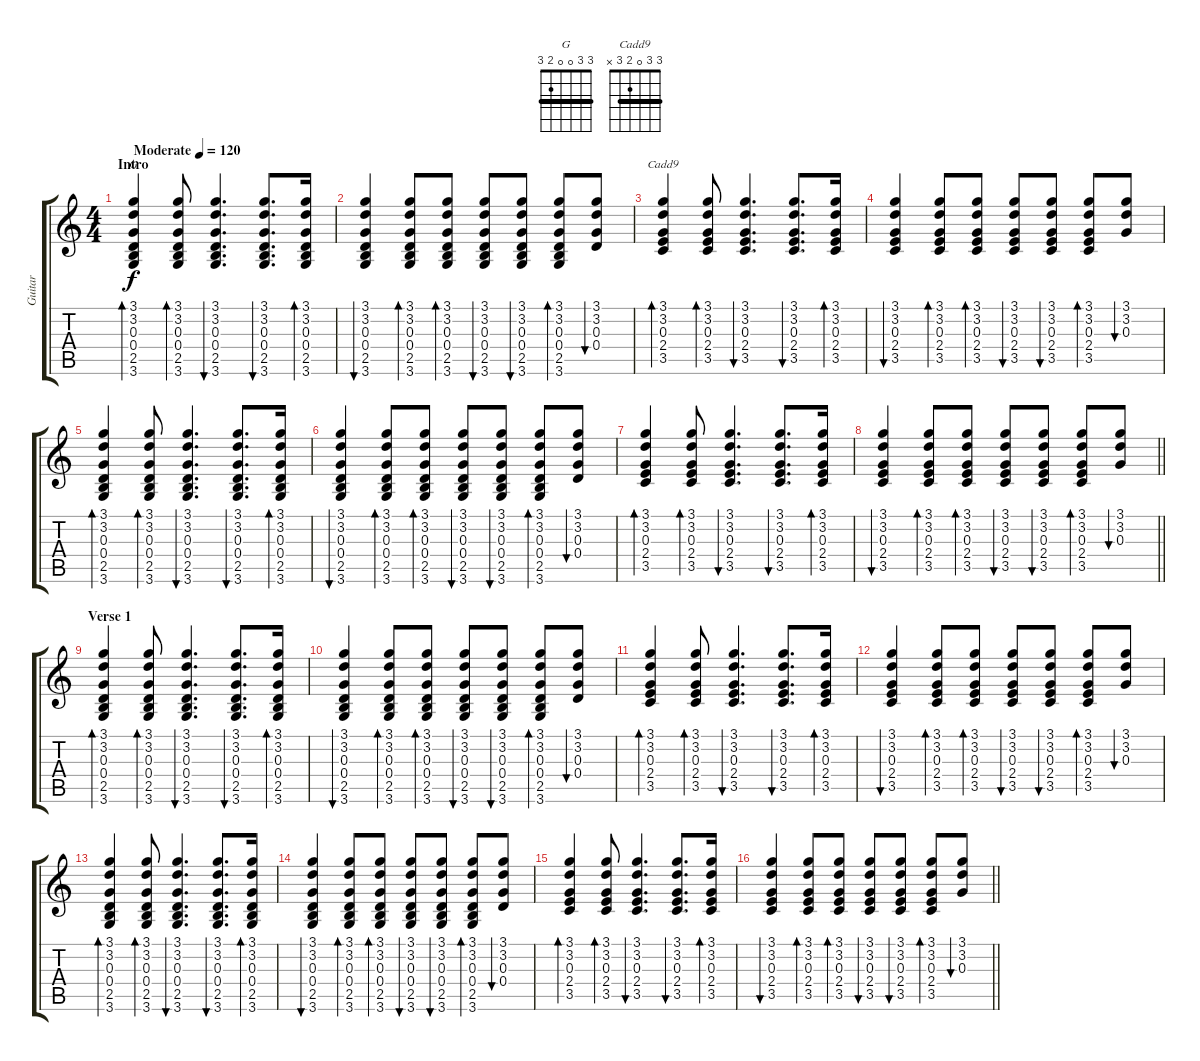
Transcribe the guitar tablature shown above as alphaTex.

\track ("Guitar" "Guitar") {instrument acousticguitarsteel}
\staff {score tabs}
\tuning (E4 B3 G3 D3 A2 E2) {hide}
\chord ("G" 3 3 0 0 2 3) {barre 3}
\chord ("Cadd9" 3 3 0 2 3 x) {barre 3}
\ts (4 4)
\section ("" "Intro")
\tempo (120 "Moderate")
\clef g2
\ks c
(3.1 3.2 0.3 0.4 2.5 3.6).4{bd 60 ch "G" dy f instrument acousticguitarsteel} (3.1 3.2 0.3 0.4 2.5 3.6).8{bd 60} (3.1 3.2 0.3 0.4 2.5 3.6).4{d bu 60} (3.1 3.2 0.3 0.4 2.5 3.6).8{d bu 60} (3.1 3.2 0.3 0.4 2.5 3.6).16{bd 60} |
(3.1 3.2 0.3 0.4 2.5 3.6).4{bu 60} (3.1 3.2 0.3 0.4 2.5 3.6).8{bd 60} (3.1 3.2 0.3 0.4 2.5 3.6).8{bd 60} (3.1 3.2 0.3 0.4 2.5 3.6).8{bu 60} (3.1 3.2 0.3 0.4 2.5 3.6).8{bu 60} (3.1 3.2 0.3 0.4 2.5 3.6).8{bd 60} (3.1 3.2 0.3 0.4).8{bu 60} |
(3.1 3.2 0.3 2.4 3.5).4{bd 60 ch "Cadd9"} (3.1 3.2 0.3 2.4 3.5).8{bd 60} (3.1 3.2 0.3 2.4 3.5).4{d bu 60} (3.1 3.2 0.3 2.4 3.5).8{d bu 60} (3.1 3.2 0.3 2.4 3.5).16{bd 60} |
(3.1 3.2 0.3 2.4 3.5).4{bu 60} (3.1 3.2 0.3 2.4 3.5).8{bd 60} (3.1 3.2 0.3 2.4 3.5).8{bd 60} (3.1 3.2 0.3 2.4 3.5).8{bu 60} (3.1 3.2 0.3 2.4 3.5).8{bu 60} (3.1 3.2 0.3 2.4 3.5).8{bd 60} (3.1 3.2 0.3).8{bu 60} |
(3.1 3.2 0.3 0.4 2.5 3.6).4{bd 60} (3.1 3.2 0.3 0.4 2.5 3.6).8{bd 60} (3.1 3.2 0.3 0.4 2.5 3.6).4{d bu 60} (3.1 3.2 0.3 0.4 2.5 3.6).8{d bu 60} (3.1 3.2 0.3 0.4 2.5 3.6).16{bd 60} |
(3.1 3.2 0.3 0.4 2.5 3.6).4{bu 60} (3.1 3.2 0.3 0.4 2.5 3.6).8{bd 60} (3.1 3.2 0.3 0.4 2.5 3.6).8{bd 60} (3.1 3.2 0.3 0.4 2.5 3.6).8{bu 60} (3.1 3.2 0.3 0.4 2.5 3.6).8{bu 60} (3.1 3.2 0.3 0.4 2.5 3.6).8{bd 60} (3.1 3.2 0.3 0.4).8{bu 60} |
(3.1 3.2 0.3 2.4 3.5).4{bd 60} (3.1 3.2 0.3 2.4 3.5).8{bd 60} (3.1 3.2 0.3 2.4 3.5).4{d bu 60} (3.1 3.2 0.3 2.4 3.5).8{d bu 60} (3.1 3.2 0.3 2.4 3.5).16{bd 60} |
\barLineRight lightlight
(3.1 3.2 0.3 2.4 3.5).4{bu 60} (3.1 3.2 0.3 2.4 3.5).8{bd 60} (3.1 3.2 0.3 2.4 3.5).8{bd 60} (3.1 3.2 0.3 2.4 3.5).8{bu 60} (3.1 3.2 0.3 2.4 3.5).8{bu 60} (3.1 3.2 0.3 2.4 3.5).8{bd 60} (3.1 3.2 0.3).8{bu 60} |
\section ("" "Verse 1")
(3.1 3.2 0.3 0.4 2.5 3.6).4{bd 60} (3.1 3.2 0.3 0.4 2.5 3.6).8{bd 60} (3.1 3.2 0.3 0.4 2.5 3.6).4{d bu 60} (3.1 3.2 0.3 0.4 2.5 3.6).8{d bu 60} (3.1 3.2 0.3 0.4 2.5 3.6).16{bd 60} |
(3.1 3.2 0.3 0.4 2.5 3.6).4{bu 60} (3.1 3.2 0.3 0.4 2.5 3.6).8{bd 60} (3.1 3.2 0.3 0.4 2.5 3.6).8{bd 60} (3.1 3.2 0.3 0.4 2.5 3.6).8{bu 60} (3.1 3.2 0.3 0.4 2.5 3.6).8{bu 60} (3.1 3.2 0.3 0.4 2.5 3.6).8{bd 60} (3.1 3.2 0.3 0.4).8{bu 60} |
(3.1 3.2 0.3 2.4 3.5).4{bd 60} (3.1 3.2 0.3 2.4 3.5).8{bd 60} (3.1 3.2 0.3 2.4 3.5).4{d bu 60} (3.1 3.2 0.3 2.4 3.5).8{d bu 60} (3.1 3.2 0.3 2.4 3.5).16{bd 60} |
(3.1 3.2 0.3 2.4 3.5).4{bu 60} (3.1 3.2 0.3 2.4 3.5).8{bd 60} (3.1 3.2 0.3 2.4 3.5).8{bd 60} (3.1 3.2 0.3 2.4 3.5).8{bu 60} (3.1 3.2 0.3 2.4 3.5).8{bu 60} (3.1 3.2 0.3 2.4 3.5).8{bd 60} (3.1 3.2 0.3).8{bu 60} |
(3.1 3.2 0.3 0.4 2.5 3.6).4{bd 60} (3.1 3.2 0.3 0.4 2.5 3.6).8{bd 60} (3.1 3.2 0.3 0.4 2.5 3.6).4{d bu 60} (3.1 3.2 0.3 0.4 2.5 3.6).8{d bu 60} (3.1 3.2 0.3 0.4 2.5 3.6).16{bd 60} |
(3.1 3.2 0.3 0.4 2.5 3.6).4{bu 60} (3.1 3.2 0.3 0.4 2.5 3.6).8{bd 60} (3.1 3.2 0.3 0.4 2.5 3.6).8{bd 60} (3.1 3.2 0.3 0.4 2.5 3.6).8{bu 60} (3.1 3.2 0.3 0.4 2.5 3.6).8{bu 60} (3.1 3.2 0.3 0.4 2.5 3.6).8{bd 60} (3.1 3.2 0.3 0.4).8{bu 60} |
(3.1 3.2 0.3 2.4 3.5).4{bd 60} (3.1 3.2 0.3 2.4 3.5).8{bd 60} (3.1 3.2 0.3 2.4 3.5).4{d bu 60} (3.1 3.2 0.3 2.4 3.5).8{d bu 60} (3.1 3.2 0.3 2.4 3.5).16{bd 60} |
\barLineRight lightlight
(3.1 3.2 0.3 2.4 3.5).4{bu 60} (3.1 3.2 0.3 2.4 3.5).8{bd 60} (3.1 3.2 0.3 2.4 3.5).8{bd 60} (3.1 3.2 0.3 2.4 3.5).8{bu 60} (3.1 3.2 0.3 2.4 3.5).8{bu 60} (3.1 3.2 0.3 2.4 3.5).8{bd 60} (3.1 3.2 0.3).8{bu 60}
